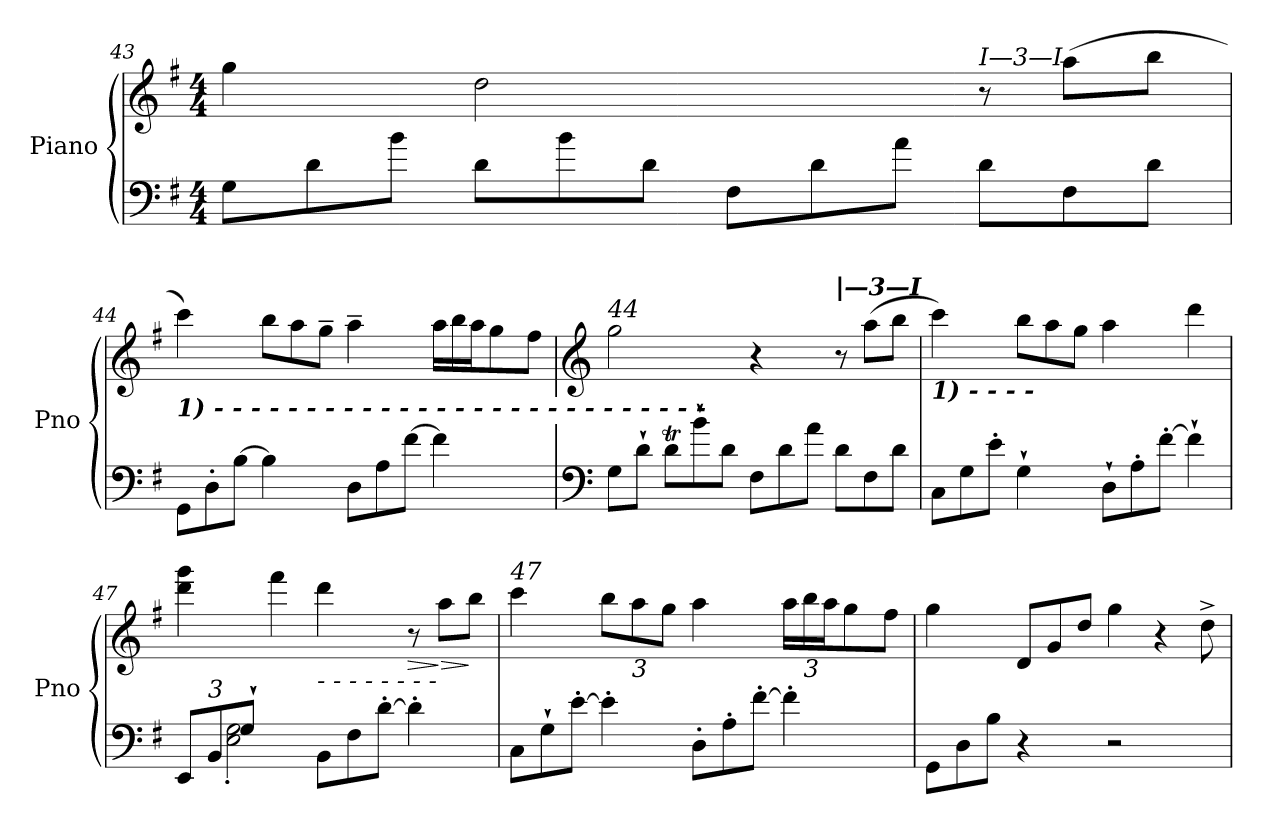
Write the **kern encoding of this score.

**kern	**kern	**dynam
*part1	*part1	*part1
*staff2	*staff1	*staff1/2
*I"Piano	*	*
*I'Pno	*	*
*clefF4	*clefG2	*
*k[f#]	*k[f#]	*
*M4/4	*M4/4	*
=43	=43	=43
8G\L	4gg\	.
8d\	.	.
8b\J	8ryy	.
8d\L	2dd\	.
8b\	.	.
8d\J	.	.
8F#\L	.	.
8d\	4ryy	.
8a\J	.	.
!	!LO:TX:a:i:t=I—3—I	!
8d\L	8r	.
8F#\	(8aa\L	.
8d\J	8bb\J	.
=44	=44	=44
!	!LO:TX:b:Bi:t=1) - - - - - - - - - - - - - - - - - - - - - - - - - - -	!
8GG\L	4ccc\)	.
8D'\	.	.
[8B\J	8ryy	.
4B\]	8bb\L	.
.	8aa\	.
8ryy	8gg~\J	.
8D\L	4aa~\	.
8A\	.	.
[8f#\J	8ryy	.
4f#\]	16aa\LL	.
.	16bb\	.
.	16aa\J	.
.	8gg\	.
8.ryy	.	.
.	8ff#\J	.
!!LO:PB:g=z
=45	=45	=45
*clefF4	*clefG2	*
!	!LO:TX:a:i:t=44	!
8G\L	2gg\	.
8d`\J	.	.
8dT\L	.	.
8b`\	.	.
8d\J	8ryy	.
8F#\L	4r	.
8d\	.	.
8a\J	8ryy	.
!	!LO:TX:a:Bi:t=|—3—I	!
8d\L	8r	.
8F#\	(8aa\L	.
8d\J	8bb\J	.
=46	=46	=46
!	!LO:TX:b:Bi:t=1) - - - -	!
8C\L	4ccc\)	.
8G\	.	.
8e'\J	8ryy	.
4G''\	8bb\L	.
.	8aa\	.
8ryy	8gg\J	.
8D''\L	4aa\	.
8A'\	.	.
[8f#'\J	8ryy	.
4f#''\]	4ddd\	.
=47	=47	=47
*^	*	*
8EE/L	4ryy	4ddd\ 4ggg\	.
!LO:TX:a:i:t=3	!	!	!
8BB/	.	.	.
8G''/J	2E\' 2G\'	8ryy	.
4ryy	.	4fff#\	.
!	!	!LO:TX:b:i:t=- - - - - - - -	!
8BB\L	.	4ddd\	.
8F#\	2ryy	.	.
[8d'\J	.	8ryy	.
!	!	!	!LO:HP:b
4d'\]	.	8r	>
!	!	!	!LO:HP:n=1:b
.	.	8aa\L	] >
8ryy	8ryy	8bb\J	]
!!LO:LB:g=z
=48	=48	=48	=48
!	!	!LO:TX:a:i:t=47	!
*v	*v	*	*
8C\L	4ccc\	.
8G''\	.	.
[8e'\J	8ryy	.
4e'\]	8bb\L	.
!	!LO:TX:b:i:t=3	!
.	8aa\	.
8ryy	8gg\J	.
8D'\L	4aa\	.
8A'\	.	.
[8f#'\J	8ryy	.
4f#'\]	16aa\LL	.
!	!LO:TX:b:i:t=3	!
.	16bb\	.
.	16aa\J	.
.	8gg\	.
8.ryy	.	.
.	8ff#\J	.
=49	=49	=49
8GG\L	4gg\	.
8D\	.	.
8B\J	8ryy	.
4r	8d/L	.
.	8g/	.
8ryy	8dd/J	.
2r	4gg\	.
.	4r	.
8ryy	8dd^\	.
=	=	=
*-	*-	*-
